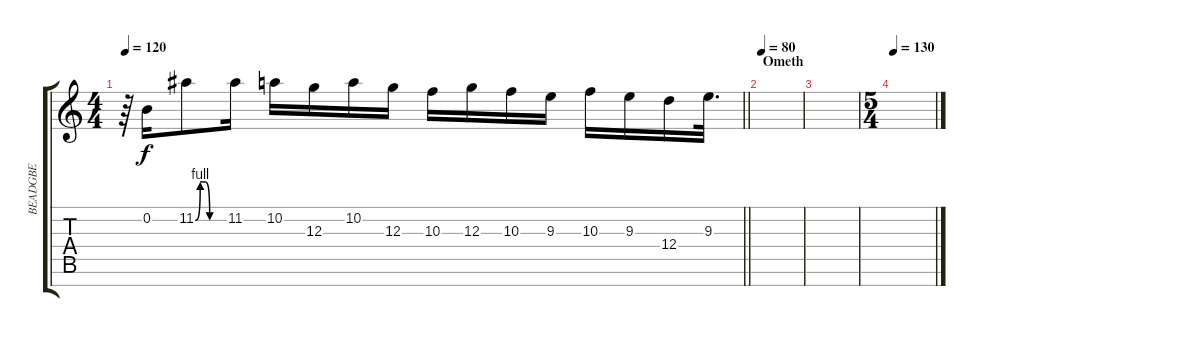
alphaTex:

\track ("BEADGBE" "BEADGBE") {instrument electricguitarjazz}
\staff {score tabs}
\tuning (E4 B3 G3 D3 A2 E2 B1) {hide}
\ts (4 4)
\tempo 120
\clef g2
\barLineRight lightlight
\ks c
r.64{dy f} 0.2.16 11.2{be (custom 0 0 10 4 20 4 30 0 60 0)}.8 11.2.16 10.2.16 12.3.16 10.2.16 12.3.16 10.3.16 12.3.16 10.3.16 9.3.16 10.3.16 9.3.16 12.4.16 9.3.32{d} |
\section ("" "Ometh")
\tempo 80
|
|
\ts (5 4)
\tempo 130
